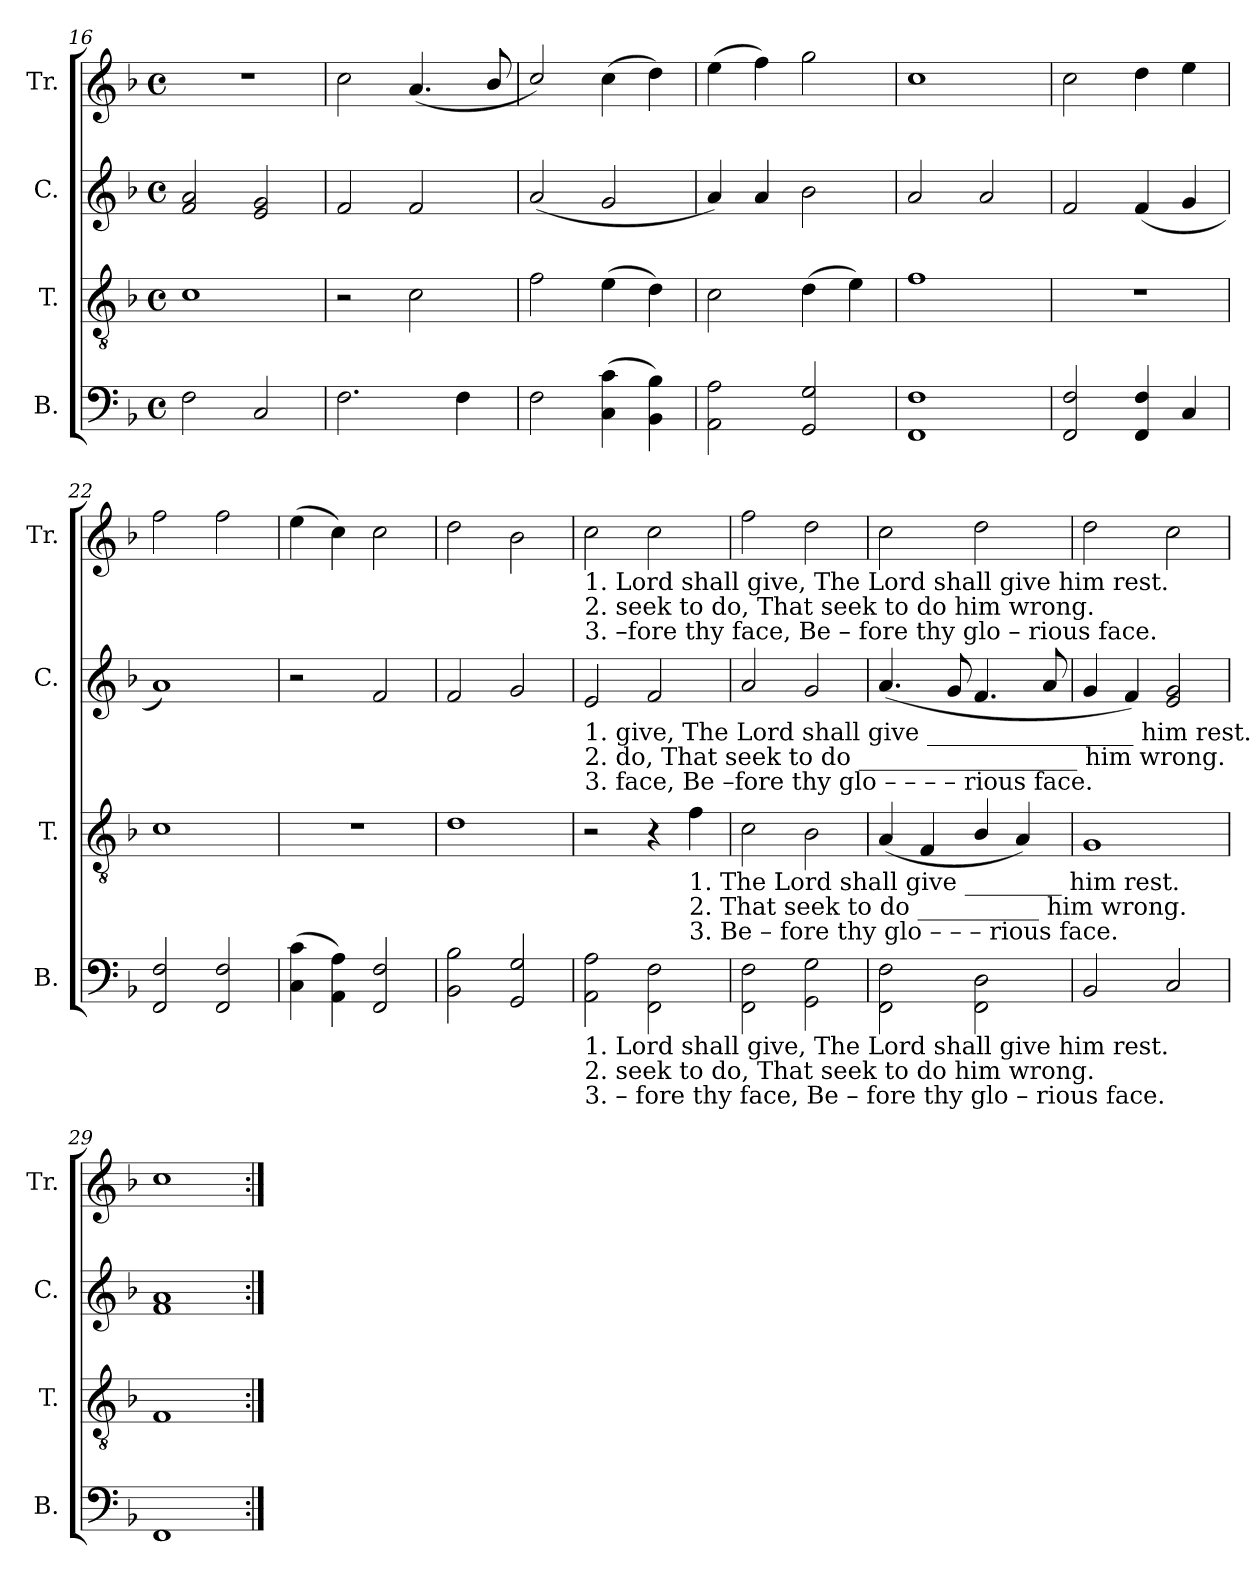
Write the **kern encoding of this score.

**kern	**kern	**kern	**kern
*part4	*part3	*part2	*part1
*staff4	*staff3	*staff2	*staff1
*I"B.	*I"T.	*I"C.	*I"Tr.
*I'B.	*I'T.	*I'C.	*I'Tr.
*clefF4	*clefGv2	*clefG2	*clefG2
*k[b-]	*k[b-]	*k[b-]	*k[b-]
*M4/4	*M4/4	*M4/4	*M4/4
*met(c)	*met(c)	*met(c)	*met(c)
=16	=16	=16	=16
2F\	1c	2f/ 2a/	1r
2C/	.	2e/ 2g/	.
=17	=17	=17	=17
2.F\	2r	2f/	2cc\
.	2c\	2f/	(4.a/
4F\	.	.	.
.	.	.	8b-/
=18	=18	=18	=18
2F\	2f\	(2a/	2cc/)
(4C\ 4c\	(4e\	2g/	(4cc\
4BB-\ 4B-\)	4d\)	.	4dd\)
=19	=19	=19	=19
2AA\ 2A\	2c\	4a/)	(4ee\
.	.	4a/	4ff\)
2GG/ 2G/	(4d\	2b-\	2gg\
.	4e\)	.	.
=20	=20	=20	=20
1FF 1F	1f	2a/	1cc
.	.	2a/	.
=21	=21	=21	=21
2FF/ 2F/	1r	2f/	2cc\
4FF/ 4F/	.	(4f/	4dd\
4C/	.	4g/	4ee\
=22	=22	=22	=22
2FF/ 2F/	1c	1a)	2ff\
2FF/ 2F/	.	.	2ff\
=23	=23	=23	=23
(4C\ 4c\	1r	2r	(4ee\
4AA\ 4A\)	.	.	4cc\)
2FF/ 2F/	.	2f/	2cc\
=24	=24	=24	=24
2BB-\ 2B-\	1d	2f/	2dd\
2GG/ 2G/	.	2g/	2b-\
!!LO:LB:g=z
=25	=25	=25	=25
!	!	!	!LO:TX:b:t=1.  Lord shall  give, The    Lord        shall              give     him     rest.
!	!	!	!LO:TX:b:t=2.  seek  to       do,    That   seek          to                 do        him   wrong.
!	!	!	!LO:TX:b:t=3.  –fore  thy face,    Be  –  fore          thy               glo  –  rious    face.
!	!	!LO:TX:b:t=1.  give, The  Lord  shall  give _________________  him     rest.	!
!	!	!LO:TX:b:t=2.  do,   That  seek    to     do __________________   him  wrong.	!
!	!	!LO:TX:b:t=3.  face,   Be –fore   thy    glo        –       –       –       –         rious   face.	!
!LO:TX:b:t=1.  Lord  shall   give, The   Lord       shall              give      him     rest.	!	!	!
!LO:TX:b:t=2.  seek    to       do,    That   seek        to                 do         him   wrong.	!	!	!
!LO:TX:b:t=3.  – fore  thy   face,   Be –   fore        thy               glo   –  rious     face.	!	!	!
2AA\ 2A\	2r	2e/	2cc\
2FF\ 2F\	4r	2f/	2cc\
!	!LO:TX:b:t=1.  The  Lord  shall  give ________         him                 rest.	!	!
!	!LO:TX:b:t=2.  That seek   to      do __________        him             wrong.	!	!
!	!LO:TX:b:t=3.   Be – fore  thy    glo       –       –       –     rious               face.	!	!
.	4f\	.	.
=26	=26	=26	=26
2FF\ 2F\	2c\	2a/	2ff\
2GG\ 2G\	2B-\	2g/	2dd\
=27	=27	=27	=27
2FF\ 2F\	(4A/	(4.a/	2cc\
.	4F/	.	.
.	.	8g/	.
2FF\ 2D\	4B-/	4.f/	2dd\
.	4A/)	.	.
.	.	8a/	.
=28	=28	=28	=28
2BB-/	1G	4g/	2dd\
.	.	4f/)	.
2C/	.	2e/ 2g/	2cc\
=29	=29	=29	=29
1FF	1F	1f 1a	1cc
=:|!	=:|!	=:|!	=:|!
*-	*-	*-	*-
